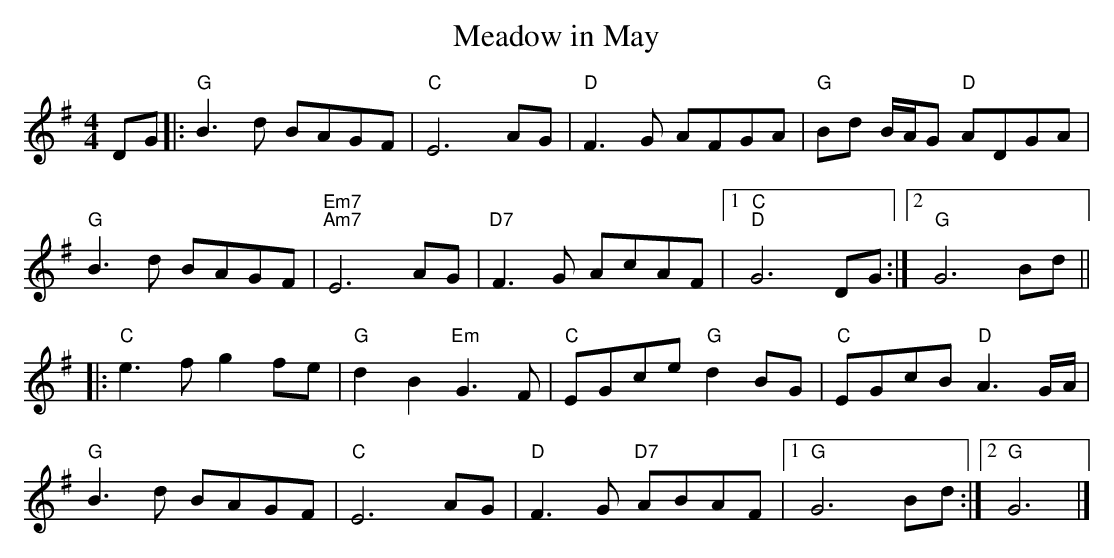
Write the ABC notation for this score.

X:1
T:Meadow in May
L:1/4
M:4/4
K:G
V:1
D/G/ |: "G" B3/2 d/ B/A/G/F/ | "C" E3 A/G/ | "D" F3/2 G/ A/F/G/A/ |  "G" B/d/ B/4A/4G/ "D" A/D/G/A/ |
"G" B3/2 d/ B/A/G/F/ | "Em7" "Am7" E3 A/G/ | "D7" F3/2 G/ A/c/A/F/ |1  "C" "D" G3 D/G/ :|2 "G" G3 B/d/ ||
|:"C" e3/2 f/ g f/e/ | "G" d B "Em" G3/2 F/ |  "C" E/G/c/e/ "G" d B/G/ | "C" E/G/c/B/ "D" A3/2 G/4A/4 |
"G" B3/2 d/ B/A/G/F/ | "C" E3 A/G/ |  "D" F3/2 G/ "D7" A/B/A/F/ |1 "G" G3 B/d/ :|2 "G" G3 |]
